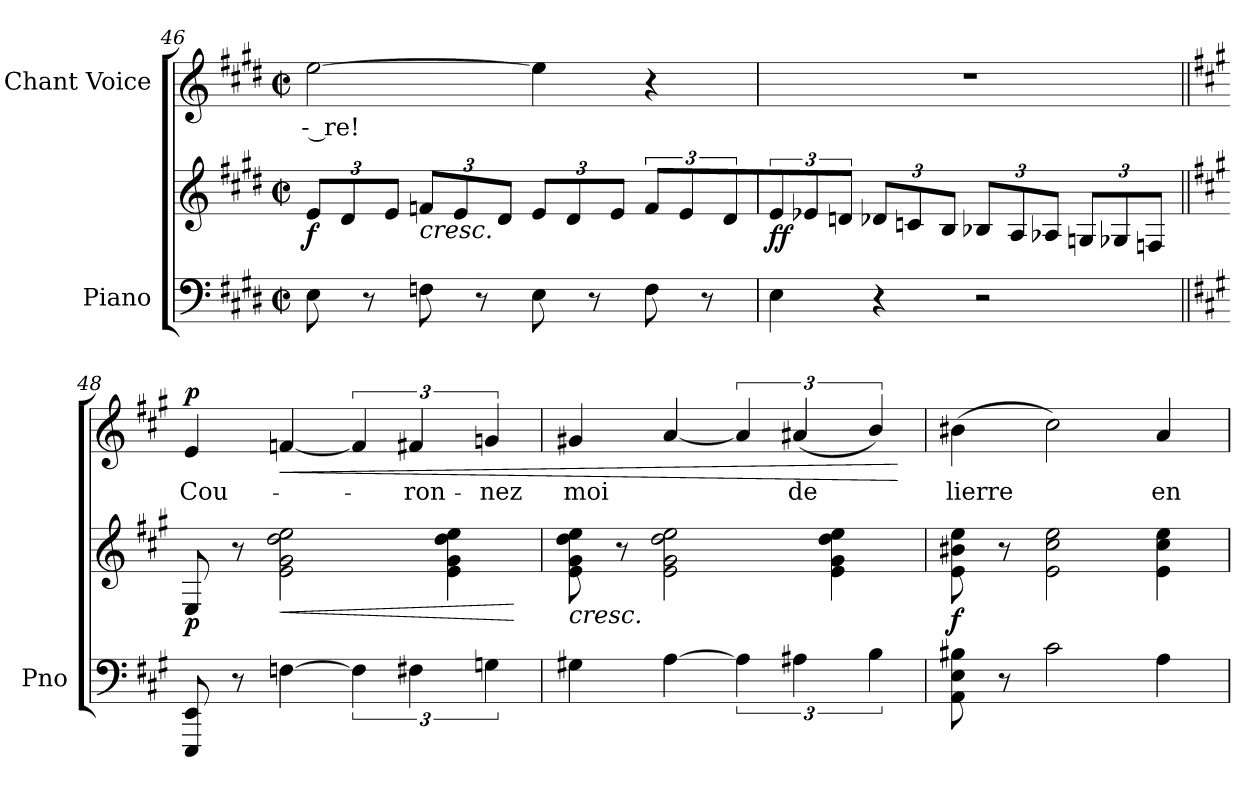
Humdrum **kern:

**kern	**kern	**dynam	**kern	**text	**dynam
*part2	*part2	*part2	*part1	*part1	*part1
*staff3	*staff2	*staff2/3	*staff1	*staff1	*staff1
*I"Piano	*	*	*I"Chant Voice	*	*
*I'Pno	*	*	*	*	*
*clefF4	*clefG2	*	*clefG2	*	*
*k[f#c#g#d#]	*k[f#c#g#d#]	*	*k[f#c#g#d#]	*	*
*M2/2	*M2/2	*	*M2/2	*	*
*met(c|)	*met(c|)	*	*met(c|)	*	*
=46	=46	=46	=46	=46	=46
!	!	!LO:DY:b	!	!	!
8E\	12e/L	f	[2ee\	-- re!	.
.	12d#/	.	.	.	.
8r	.	.	.	.	.
.	12e/J	.	.	.	.
!	!LO:TX:b:i:t=cresc.	!	!	!	!
8Fn\	12fn/L	.	.	.	.
.	12e/	.	.	.	.
8r	.	.	.	.	.
.	12d#/J	.	.	.	.
8E\	12e/L	.	4ee\]	.	.
.	12d#/	.	.	.	.
8r	.	.	.	.	.
.	12e/J	.	.	.	.
8F\	12f/L	.	4r	.	.
.	12e/	.	.	.	.
8r	.	.	.	.	.
.	12d#/	.	.	.	.
=47	=47	=47	=47	=47	=47
!	!	!LO:DY:b	!	!	!
4E\	12e/	ff	1r	.	.
.	12e-X/	.	.	.	.
.	12dn/J	.	.	.	.
4r	12d-X/L	.	.	.	.
.	12cn/	.	.	.	.
.	12B/J	.	.	.	.
2r	12B-X/L	.	.	.	.
.	12A/	.	.	.	.
.	12A-X/J	.	.	.	.
.	12Gn/L	.	.	.	.
.	12G-X/	.	.	.	.
.	12Fn/J	.	.	.	.
=48||	=48||	=48||	=48||	=48||	=48||
*k[f#c#g#]	*k[f#c#g#]	*	*k[f#c#g#]	*	*
!	!	!LO:DY:b	!	!	!LO:DY:a
8EEE/ 8EE/	8E/	p	4e/	Cou-	p
8r	8r	.	.	.	.
!	!	!LO:HP:b	!	!	!LO:HP:b
[4Fn\	2e\ 2g#\ 2dd\ 2ee\	<	[4fn/	.	<
6F\]	.	.	6f/]	.	.
6F#X\	.	.	6f#X/	-ron-	.
.	4e\ 4g#\ 4dd\ 4ee\	.	.	.	.
6Gn\	.	.	6gn/	-nez	.
.	.	[	.	.	.
=49	=49	=49	=49	=49	=49
!	!LO:TX:b:i:t=cresc.	!	!	!	!
4G#X\	8e\ 8g#\ 8dd\ 8ee\	.	4g#X/	- moi	.
.	8r	.	.	.	.
[4A\	2e\ 2g#\ 2dd\ 2ee\	.	[4a/	.	.
6A\]	.	.	6a/]	.	.
6A#X\	.	.	(6a#X/	de	.
.	4e\ 4g#\ 4dd\ 4ee\	.	.	.	.
6B\	.	.	6b/)	.	.
.	.	.	.	.	[
=50	=50	=50	=50	=50	=50
!	!	!LO:DY:b	!	!	!
8AA\ 8E\ 8B#X\	8e\ 8b#X\ 8ee\	f	(4b#X\	lierre	.
8r	8r	.	.	.	.
2c#\	2e\ 2cc#\ 2ee\	.	2cc#\)	.	.
4A\	4e\ 4cc#\ 4ee\	.	4a/	en	.
=	=	=	=	=	=
*-	*-	*-	*-	*-	*-
